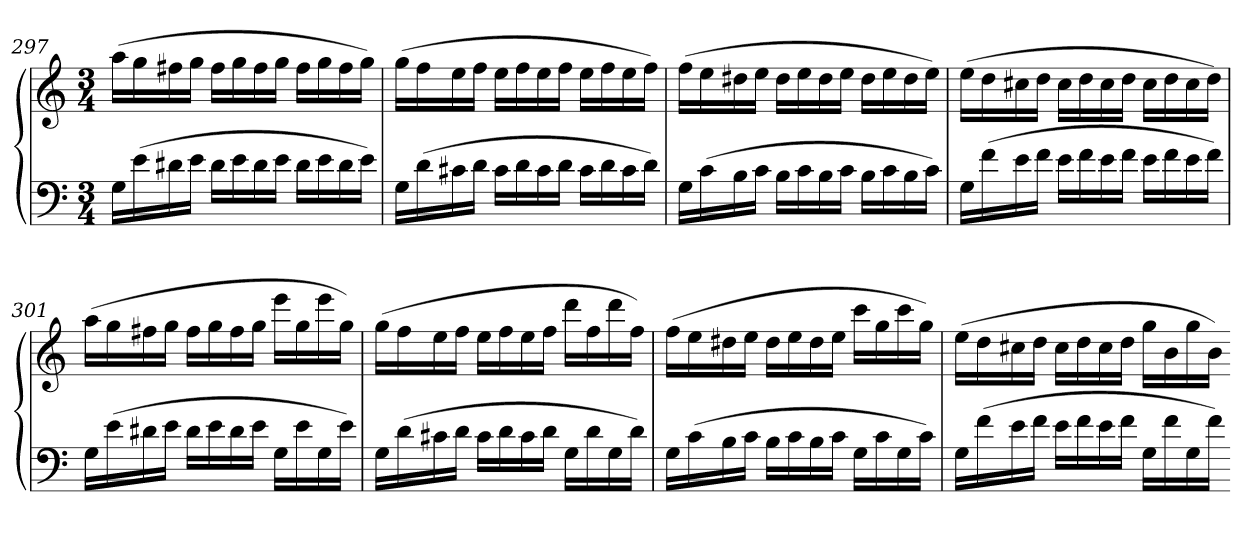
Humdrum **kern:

**kern	**kern
*part1	*part1
*staff2	*staff1
*clefF4	*clefG2
*k[]	*k[]
*C:	*C:
*M3/4	*M3/4
=297	=297
16GLL	(16aaLL
(16e	16gg
16d#X	16ff#X
16eJJ	16ggJJ
16d#LL	16ff#LL
16e	16gg
16d#	16ff#
16eJJ	16ggJJ
16d#LL	16ff#LL
16e	16gg
16d#	16ff#
16eJJ)	16ggJJ)
=298	=298
16GLL	(16ggLL
(16d	16ff
16c#X	16ee
16dJJ	16ffJJ
16c#LL	16eeLL
16d	16ff
16c#	16ee
16dJJ	16ffJJ
16c#LL	16eeLL
16d	16ff
16c#	16ee
16dJJ)	16ffJJ)
=299	=299
16GLL	(16ffLL
(16c	16ee
16B	16dd#X
16cJJ	16eeJJ
16BLL	16dd#LL
16c	16ee
16B	16dd#
16cJJ	16eeJJ
16BLL	16dd#LL
16c	16ee
16B	16dd#
16cJJ)	16eeJJ)
=300	=300
16GLL	(16eeLL
(16f	16dd
16e	16cc#X
16fJJ	16ddJJ
16eLL	16cc#LL
16f	16dd
16e	16cc#
16fJJ	16ddJJ
16eLL	16cc#LL
16f	16dd
16e	16cc#
16fJJ)	16ddJJ)
=301	=301
16GLL	(16aaLL
(16e	16gg
16d#X	16ff#X
16eJJ	16ggJJ
16d#LL	16ff#LL
16e	16gg
16d#	16ff#
16eJJ	16ggJJ
16GLL	16eeeLL
16e	16gg
16G	16eee
16eJJ)	16ggJJ)
=302	=302
16GLL	(16ggLL
(16d	16ff
16c#X	16ee
16dJJ	16ffJJ
16c#LL	16eeLL
16d	16ff
16c#	16ee
16dJJ	16ffJJ
16GLL	16dddLL
16d	16ff
16G	16ddd
16dJJ)	16ffJJ)
=303	=303
16GLL	(16ffLL
(16c	16ee
16B	16dd#X
16cJJ	16eeJJ
16BLL	16dd#LL
16c	16ee
16B	16dd#
16cJJ	16eeJJ
16GLL	16cccLL
16c	16gg
16G	16ccc
16cJJ)	16ggJJ)
=304	=304
16GLL	(16eeLL
(16f	16dd
16e	16cc#X
16fJJ	16ddJJ
16eLL	16cc#LL
16f	16dd
16e	16cc#
16fJJ	16ddJJ
16GLL	16ggLL
16f	16b
16G	16gg
16fJJ)	16bJJ)
=-	=-
*-	*-
